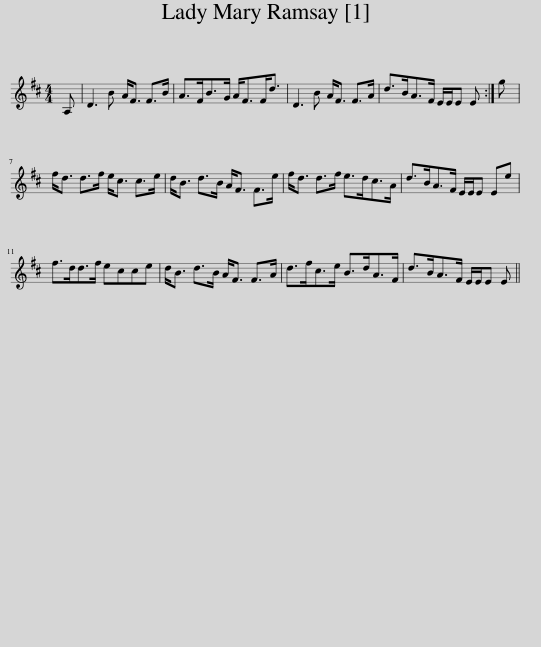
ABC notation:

X:1
L:1/8
M:4/4
I:linebreak $
K:D
V:1 treble
V:1
 A, | D3 B A<F F>B | A>FB>G A<FF<d | D3 B A<F F>A | d>BA>F E/E/E E :| %5
 g |$ f<d d>f e<c c>e | d<B d>B A<F F>e | f<d d>f e>dc>A | d>BA>F E/E/E Ee |$ %10
 f>dd>f ecce | d<B d>B A<F F>A | d>fc>e B>dA>F | d>BA>F E/E/E E || %14
